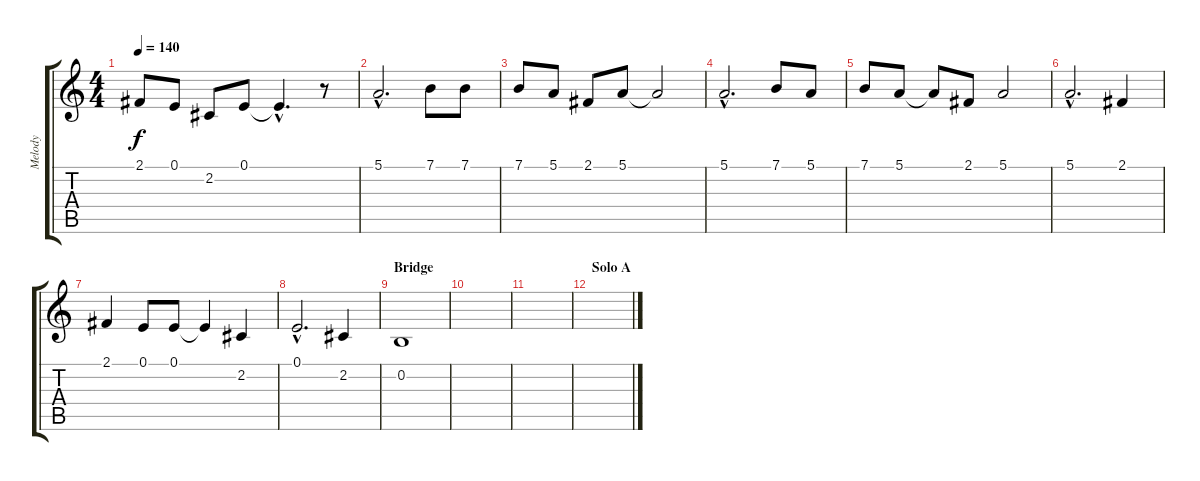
\track ("Melody" "Melody") {instrument tuba}
\staff {score tabs}
\tuning (E4 B3 G3 D3 A2 E2) {hide}
\ts (4 4)
\tempo 140
\clef g2
\ks c
2.1.8{dy f} 0.1.8 2.2.8 0.1.8 0.1{hac t}.4{d} r.8 |
5.1{hac}.2{d} 7.1.8 7.1.8 |
7.1.8 5.1.8 2.1.8 5.1.8 5.1{t}.2 |
5.1{hac}.2{d} 7.1.8 5.1.8 |
7.1.8 5.1.8 5.1{t}.8 2.1.8 5.1.2 |
5.1{hac}.2{d} 2.1.4 |
2.1.4 0.1.8 0.1.8 0.1{t}.4 2.2.4 |
0.1{hac}.2{d} 2.2.4 |
\section ("" "Bridge")
0.2.1 |
|
|
\section ("" "Solo A")
